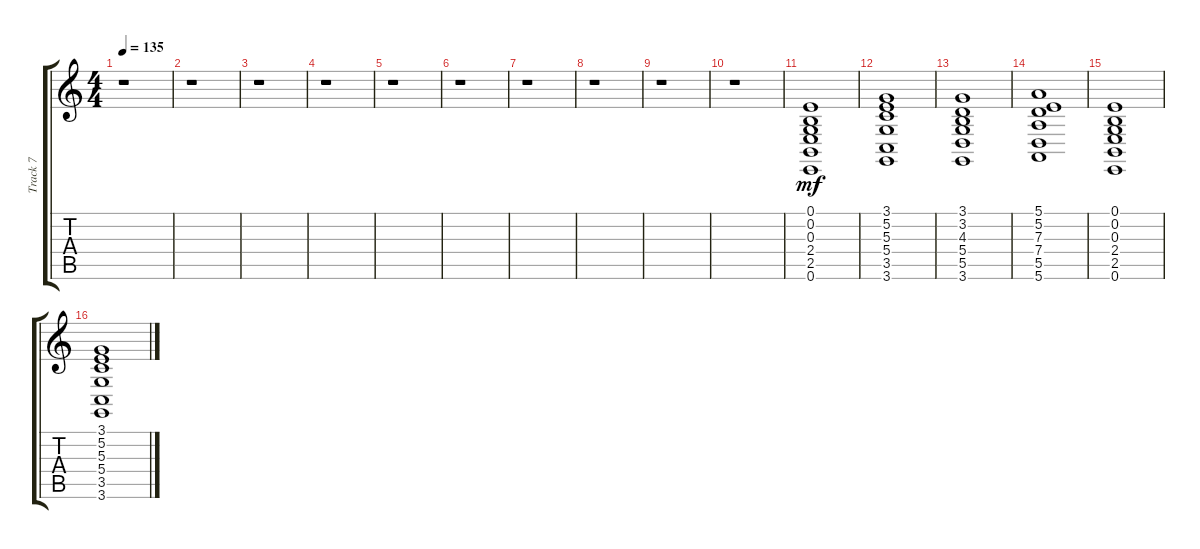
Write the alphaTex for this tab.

\track ("Track 7" "Track 7") {instrument choiraahs}
\staff {score tabs}
\tuning (E4 B3 G3 D3 A2 E2) {hide}
\ts (4 4)
\tempo 135
\clef g2
\ks c
r.1{dy f} |
r.1 |
r.1 |
r.1 |
r.1 |
r.1 |
r.1 |
r.1 |
r.1 |
r.1 |
(0.1 0.2 0.3 2.4 2.5 0.6).1{dy mf} |
(3.1 5.2 5.3 5.4 3.5 3.6).1 |
(3.1 3.2 4.3 5.4 5.5 3.6).1 |
(5.1 5.2 7.3 7.4 5.5 5.6).1 |
(0.1 0.2 0.3 2.4 2.5 0.6).1 |
(3.1 5.2 5.3 5.4 3.5 3.6).1
